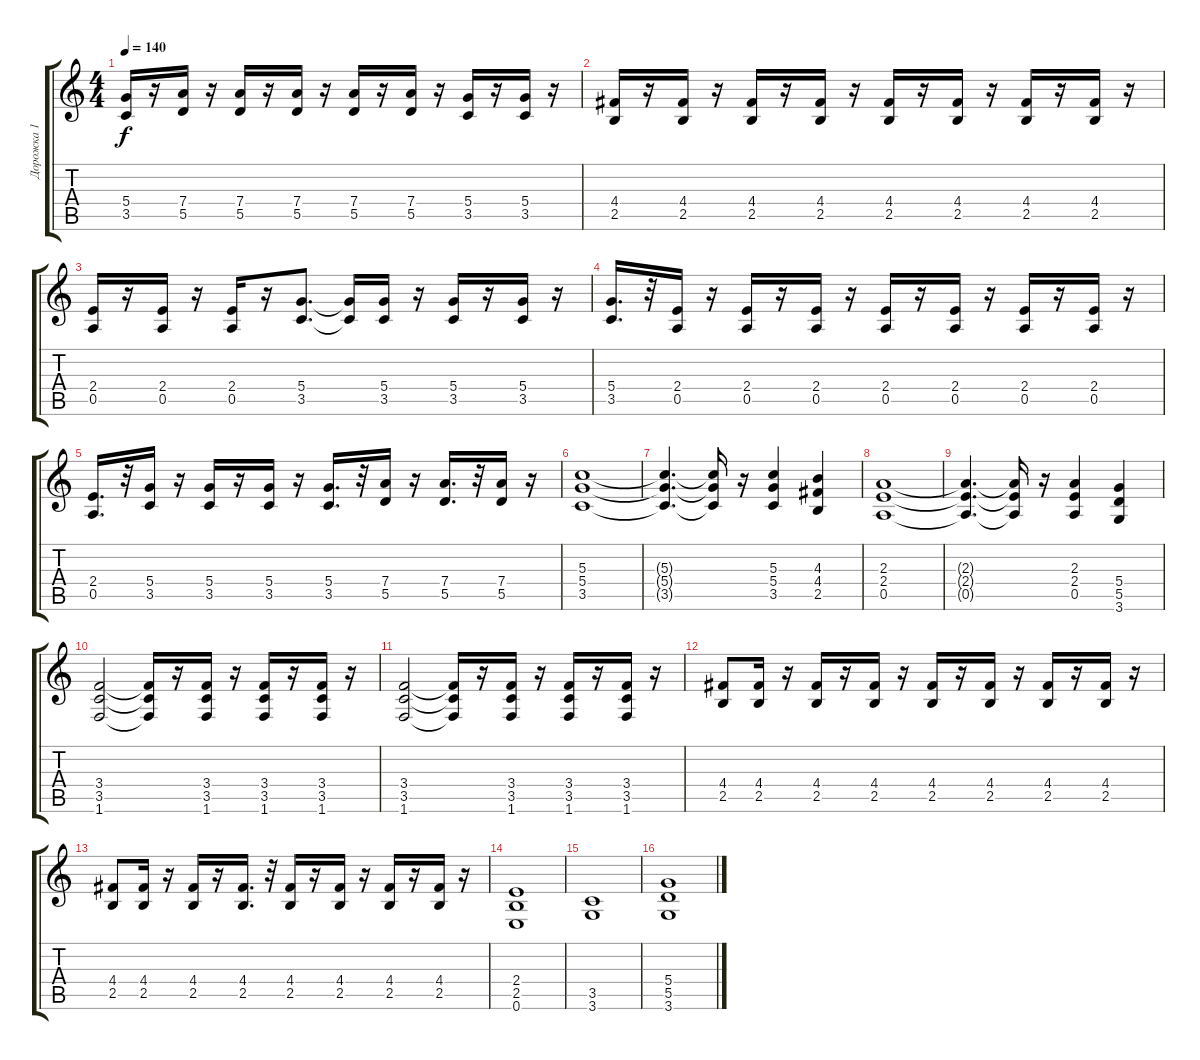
\track ("Дорожка 1" "Дорожка 1") {instrument overdrivenguitar}
\staff {score tabs}
\tuning (E4 B3 G3 D3 A2 E2) {hide}
\ts (4 4)
\tempo 140
\clef g2
\ks c
(5.4 3.5).16{dy f} r.16 (7.4 5.5).16 r.16 (7.4 5.5).16 r.16 (7.4 5.5).16 r.16 (7.4 5.5).16 r.16 (7.4 5.5).16 r.16 (5.4 3.5).16 r.16 (5.4 3.5).16 r.16 |
(4.4 2.5).16 r.16 (4.4 2.5).16 r.16 (4.4 2.5).16 r.16 (4.4 2.5).16 r.16 (4.4 2.5).16 r.16 (4.4 2.5).16 r.16 (4.4 2.5).16 r.16 (4.4 2.5).16 r.16 |
(2.4 0.5).16 r.16 (2.4 0.5).16 r.16 (2.4 0.5).16 r.16 (5.4 3.5).8{d} (5.4{t} 3.5{t}).16 (5.4 3.5).16 r.16 (5.4 3.5).16 r.16 (5.4 3.5).16 r.16 |
(5.4 3.5).16{d} r.32 (2.4 0.5).16 r.16 (2.4 0.5).16 r.16 (2.4 0.5).16 r.16 (2.4 0.5).16 r.16 (2.4 0.5).16 r.16 (2.4 0.5).16 r.16 (2.4 0.5).16 r.16 |
(2.4 0.5).16{d} r.32 (5.4 3.5).16 r.16 (5.4 3.5).16 r.16 (5.4 3.5).16 r.16 (5.4 3.5).16{d} r.32 (7.4 5.5).16 r.16 (7.4 5.5).16{d} r.32 (7.4 5.5).16 r.16 |
(5.3 5.4 3.5).1 |
(5.3{t} 5.4{t} 3.5{t}).4{d} (5.3{t} 5.4{t} 3.5{t}).16 r.16 (5.3 5.4 3.5).4 (4.3 4.4 2.5).4 |
(2.3 2.4 0.5).1 |
(2.3{t} 2.4{t} 0.5{t}).4{d} (2.3{t} 2.4{t} 0.5{t}).16 r.16 (2.3 2.4 0.5).4 (5.4 5.5 3.6).4 |
(3.4 3.5 1.6).2 (3.4{t} 3.5{t} 1.6{t}).16 r.16 (3.4 3.5 1.6).16 r.16 (3.4 3.5 1.6).16 r.16 (3.4 3.5 1.6).16 r.16 |
(3.4 3.5 1.6).2 (3.4{t} 3.5{t} 1.6{t}).16 r.16 (3.4 3.5 1.6).16 r.16 (3.4 3.5 1.6).16 r.16 (3.4 3.5 1.6).16 r.16 |
(4.4 2.5).8 (4.4 2.5).16 r.16 (4.4 2.5).16 r.16 (4.4 2.5).16 r.16 (4.4 2.5).16 r.16 (4.4 2.5).16 r.16 (4.4 2.5).16 r.16 (4.4 2.5).16 r.16 |
(4.4 2.5).8 (4.4 2.5).16 r.16 (4.4 2.5).16 r.16 (4.4 2.5).16{d} r.32 (4.4 2.5).16 r.16 (4.4 2.5).16 r.16 (4.4 2.5).16 r.16 (4.4 2.5).16 r.16 |
(2.4 2.5 0.6).1 |
(3.5 3.6).1 |
(5.4 5.5 3.6).1
